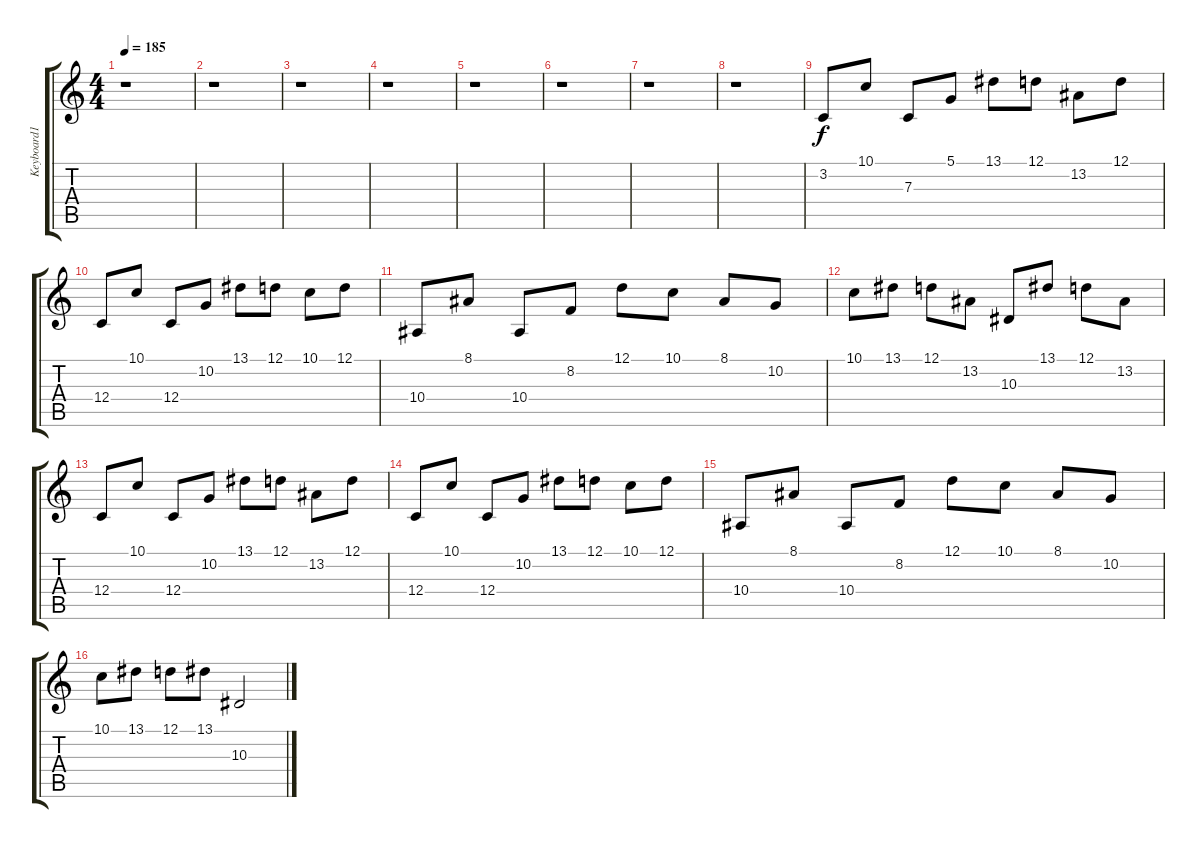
\track ("Keyboard1" "Keyboard1") {solo instrument pad3polysynth}
\staff {score tabs}
\tuning (D4 A3 F3 C3 G2 C2) {hide}
\ts (4 4)
\tempo 185
\clef g2
\ks c
r.1{dy f} |
r.1 |
r.1 |
r.1 |
r.1 |
r.1 |
r.1 |
r.1 |
3.2.8 10.1.8 7.3.8 5.1.8 13.1.8 12.1.8 13.2.8 12.1.8 |
12.4.8 10.1.8 12.4.8 10.2.8 13.1.8 12.1.8 10.1.8 12.1.8 |
10.4.8 8.1.8 10.4.8 8.2.8 12.1.8 10.1.8 8.1.8 10.2.8 |
10.1.8 13.1.8 12.1.8 13.2.8 10.3.8 13.1.8 12.1.8 13.2.8 |
12.4.8 10.1.8 12.4.8 10.2.8 13.1.8 12.1.8 13.2.8 12.1.8 |
12.4.8 10.1.8 12.4.8 10.2.8 13.1.8 12.1.8 10.1.8 12.1.8 |
10.4.8 8.1.8 10.4.8 8.2.8 12.1.8 10.1.8 8.1.8 10.2.8 |
10.1.8 13.1.8 12.1.8 13.1.8 10.3.2
